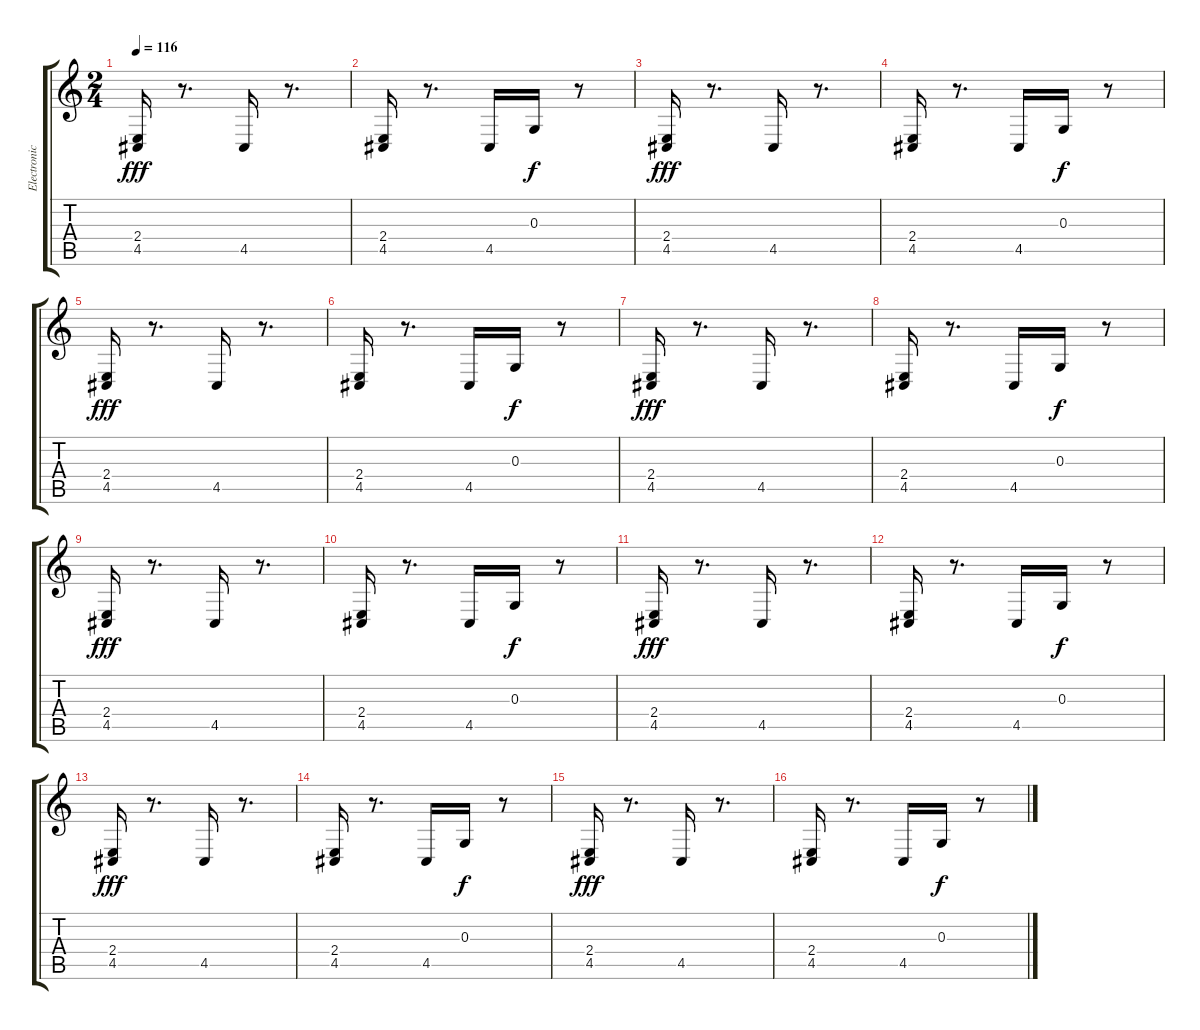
\track ("Electronic Percussions" "Electronic") {instrument taikodrum}
\staff {score tabs}
\tuning (E4 B3 G3 D3 A2 E2) {hide}
\ts (2 4)
\tempo 116
\clef g2
\ks c
(2.4 4.5).16{dy fff} r.8{d} 4.5.16 r.8{d} |
(2.4 4.5).16 r.8{d} 4.5.16 0.3.16{dy f} r.8 |
(2.4 4.5).16{dy fff} r.8{d} 4.5.16 r.8{d} |
(2.4 4.5).16 r.8{d} 4.5.16 0.3.16{dy f} r.8 |
(2.4 4.5).16{dy fff} r.8{d} 4.5.16 r.8{d} |
(2.4 4.5).16 r.8{d} 4.5.16 0.3.16{dy f} r.8 |
(2.4 4.5).16{dy fff} r.8{d} 4.5.16 r.8{d} |
(2.4 4.5).16 r.8{d} 4.5.16 0.3.16{dy f} r.8 |
(2.4 4.5).16{dy fff} r.8{d} 4.5.16 r.8{d} |
(2.4 4.5).16 r.8{d} 4.5.16 0.3.16{dy f} r.8 |
(2.4 4.5).16{dy fff} r.8{d} 4.5.16 r.8{d} |
(2.4 4.5).16 r.8{d} 4.5.16 0.3.16{dy f} r.8 |
(2.4 4.5).16{dy fff} r.8{d} 4.5.16 r.8{d} |
(2.4 4.5).16 r.8{d} 4.5.16 0.3.16{dy f} r.8 |
(2.4 4.5).16{dy fff} r.8{d} 4.5.16 r.8{d} |
(2.4 4.5).16 r.8{d} 4.5.16 0.3.16{dy f} r.8
